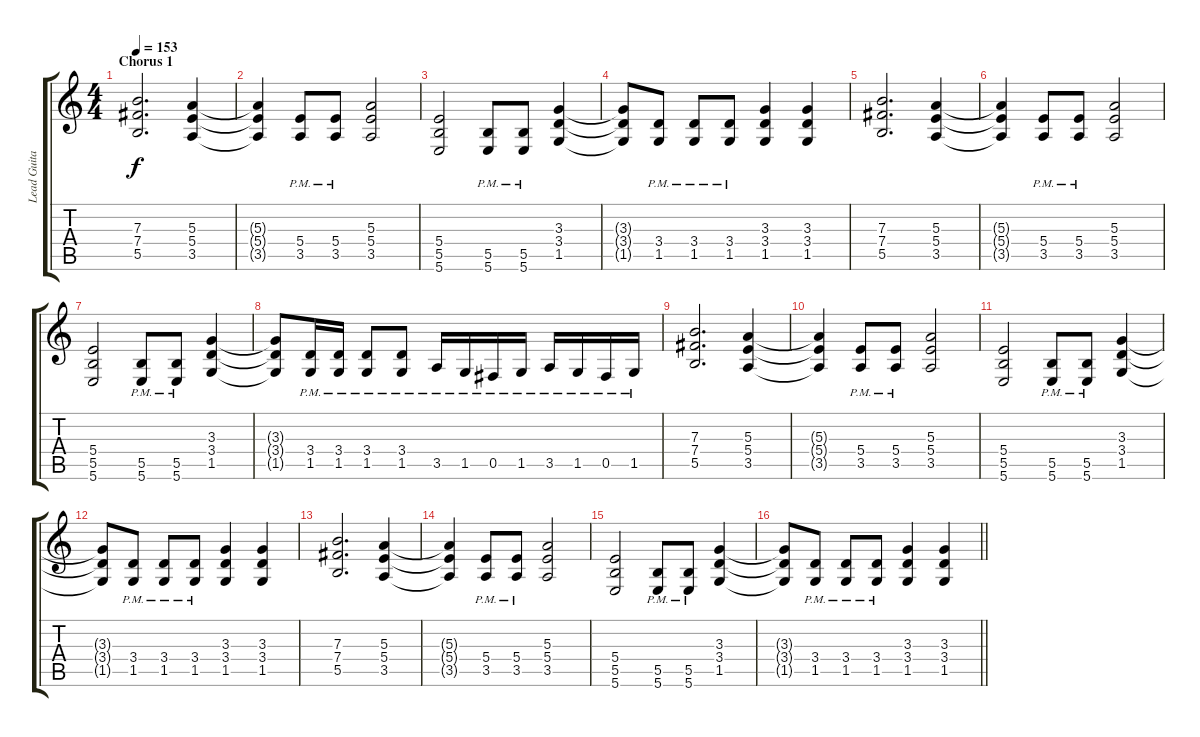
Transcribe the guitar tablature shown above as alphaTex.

\track ("Lead Guitar" "Lead Guita") {instrument distortionguitar}
\staff {score tabs}
\tuning (Db4 Ab3 E3 B2 Gb2 B1) {hide}
\ts (4 4)
\section ("" "Chorus 1")
\tempo 153
\clef g2
\ks c
(7.3 7.4 5.5).2{d dy f} (5.3 5.4 3.5).4 |
(5.3{t} 5.4{t} 3.5{t}).4 (5.4{pm} 3.5{pm}).8 (5.4{pm} 3.5{pm}).8 (5.3 5.4 3.5).2 |
(5.4 5.5 5.6).2 (5.5{pm} 5.6{pm}).8 (5.5{pm} 5.6{pm}).8 (3.3 3.4 1.5).4 |
(3.3{t} 3.4{t} 1.5{t}).8 (3.4{pm} 1.5{pm}).8 (3.4{pm} 1.5{pm}).8 (3.4{pm} 1.5{pm}).8 (3.3 3.4 1.5).4 (3.3 3.4 1.5).4 |
(7.3 7.4 5.5).2{d} (5.3 5.4 3.5).4 |
(5.3{t} 5.4{t} 3.5{t}).4 (5.4{pm} 3.5{pm}).8 (5.4{pm} 3.5{pm}).8 (5.3 5.4 3.5).2 |
(5.4 5.5 5.6).2 (5.5{pm} 5.6{pm}).8 (5.5{pm} 5.6{pm}).8 (3.3 3.4 1.5).4 |
(3.3{t} 3.4{t} 1.5{t}).8 (3.4{pm} 1.5{pm}).16 (3.4{pm} 1.5{pm}).16 (3.4{pm} 1.5{pm}).8 (3.4{pm} 1.5{pm}).8 3.5{pm}.16 1.5{pm}.16 0.5{pm}.16 1.5{pm}.16 3.5{pm}.16 1.5{pm}.16 0.5{pm}.16 1.5{pm}.16 |
(7.3 7.4 5.5).2{d} (5.3 5.4 3.5).4 |
(5.3{t} 5.4{t} 3.5{t}).4 (5.4{pm} 3.5{pm}).8 (5.4{pm} 3.5{pm}).8 (5.3 5.4 3.5).2 |
(5.4 5.5 5.6).2 (5.5{pm} 5.6{pm}).8 (5.5{pm} 5.6{pm}).8 (3.3 3.4 1.5).4 |
(3.3{t} 3.4{t} 1.5{t}).8 (3.4{pm} 1.5{pm}).8 (3.4{pm} 1.5{pm}).8 (3.4{pm} 1.5{pm}).8 (3.3 3.4 1.5).4 (3.3 3.4 1.5).4 |
(7.3 7.4 5.5).2{d} (5.3 5.4 3.5).4 |
(5.3{t} 5.4{t} 3.5{t}).4 (5.4{pm} 3.5{pm}).8 (5.4{pm} 3.5{pm}).8 (5.3 5.4 3.5).2 |
(5.4 5.5 5.6).2 (5.5{pm} 5.6{pm}).8 (5.5{pm} 5.6{pm}).8 (3.3 3.4 1.5).4 |
\barLineRight lightlight
(3.3{t} 3.4{t} 1.5{t}).8 (3.4{pm} 1.5{pm}).8 (3.4{pm} 1.5{pm}).8 (3.4{pm} 1.5{pm}).8 (3.3 3.4 1.5).4 (3.3 3.4 1.5).4
